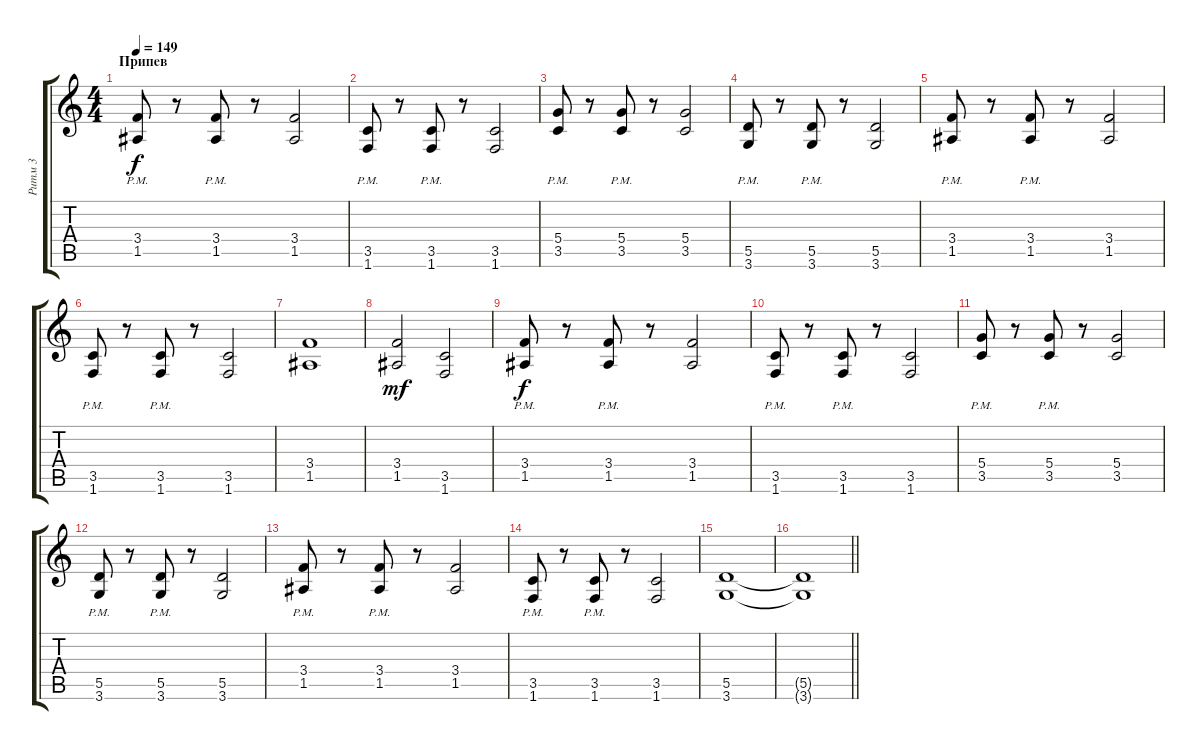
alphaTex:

\track ("Ритм 3" "Ритм 3") {instrument distortionguitar}
\staff {score tabs}
\tuning (E4 B3 G3 D3 A2 E2) {hide}
\ts (4 4)
\section ("" "Припев")
\tempo 149
\clef g2
\ks c
(3.4{pm} 1.5{pm}).8{dy f} r.8 (3.4{pm} 1.5{pm}).8 r.8 (3.4 1.5).2 |
(3.5{pm} 1.6{pm}).8 r.8 (3.5{pm} 1.6{pm}).8 r.8 (3.5 1.6).2 |
(5.4{pm} 3.5{pm}).8 r.8 (5.4{pm} 3.5{pm}).8 r.8 (5.4 3.5).2 |
(5.5{pm} 3.6{pm}).8 r.8 (5.5{pm} 3.6{pm}).8 r.8 (5.5 3.6).2 |
(3.4{pm} 1.5{pm}).8 r.8 (3.4{pm} 1.5{pm}).8 r.8 (3.4 1.5).2 |
(3.5{pm} 1.6{pm}).8 r.8 (3.5{pm} 1.6{pm}).8 r.8 (3.5 1.6).2 |
(3.4 1.5).1 |
(3.4 1.5).2{dy mf} (3.5 1.6).2 |
(3.4{pm} 1.5{pm}).8{dy f} r.8 (3.4{pm} 1.5{pm}).8 r.8 (3.4 1.5).2 |
(3.5{pm} 1.6{pm}).8 r.8 (3.5{pm} 1.6{pm}).8 r.8 (3.5 1.6).2 |
(5.4{pm} 3.5{pm}).8 r.8 (5.4{pm} 3.5{pm}).8 r.8 (5.4 3.5).2 |
(5.5{pm} 3.6{pm}).8 r.8 (5.5{pm} 3.6{pm}).8 r.8 (5.5 3.6).2 |
(3.4{pm} 1.5{pm}).8 r.8 (3.4{pm} 1.5{pm}).8 r.8 (3.4 1.5).2 |
(3.5{pm} 1.6{pm}).8 r.8 (3.5{pm} 1.6{pm}).8 r.8 (3.5 1.6).2 |
(5.5 3.6).1 |
\barLineRight lightlight
(5.5{t} 3.6{t}).1
